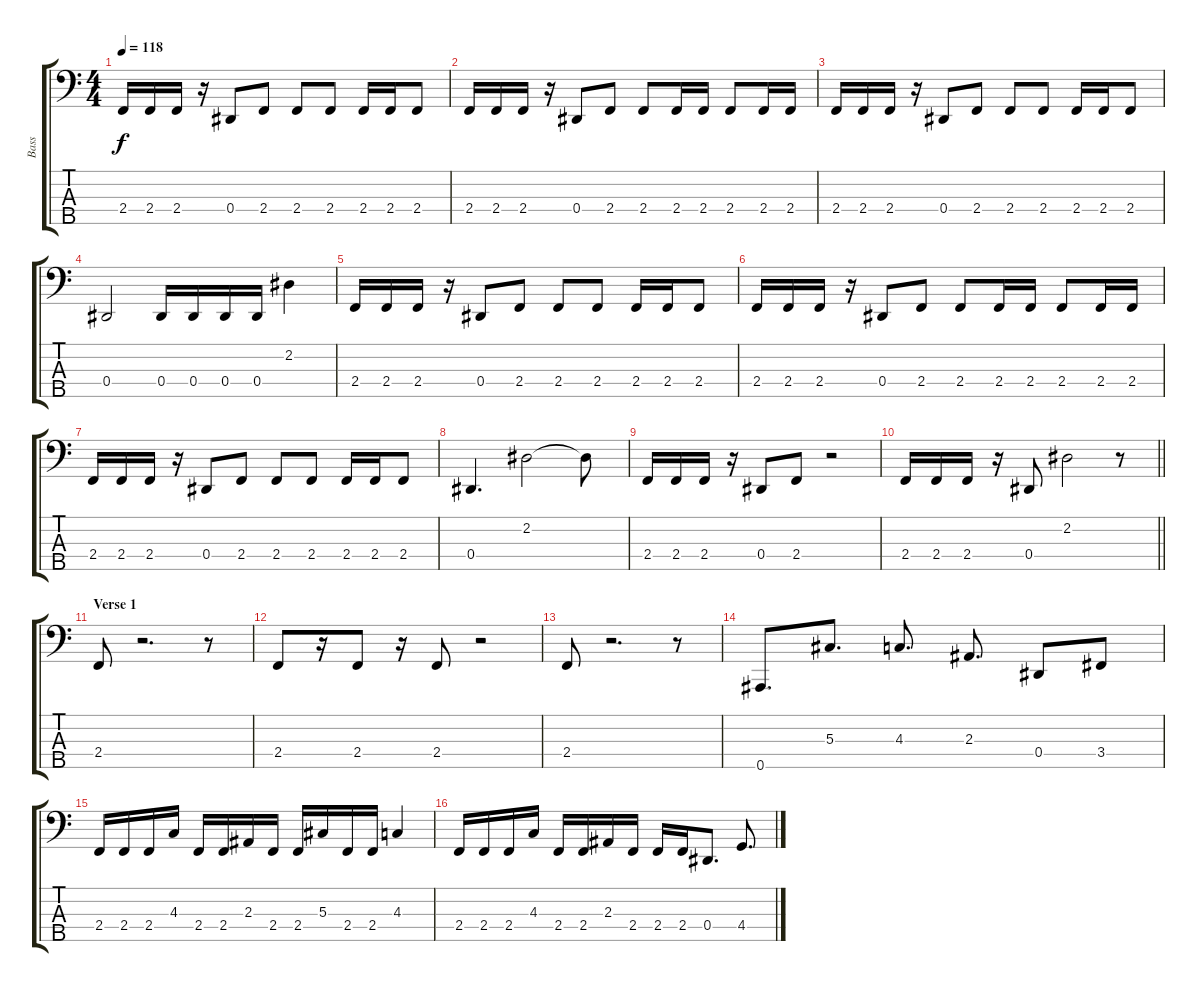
\track ("Bass" "Bass") {instrument electricbassfinger}
\staff {score tabs}
\tuning (Gb2 Db2 Ab1 Eb1 Bb0) {hide}
\ts (4 4)
\tempo 118
\clef f4
\ks c
2.4.16{dy f} 2.4.16 2.4.16 r.16 0.4.8 2.4.8 2.4.8 2.4.8 2.4.16 2.4.16 2.4.8 |
2.4.16 2.4.16 2.4.16 r.16 0.4.8 2.4.8 2.4.8 2.4.16 2.4.16 2.4.8 2.4.16 2.4.16 |
2.4.16 2.4.16 2.4.16 r.16 0.4.8 2.4.8 2.4.8 2.4.8 2.4.16 2.4.16 2.4.8 |
0.4.2 0.4.16 0.4.16 0.4.16 0.4.16 2.2.4 |
2.4.16 2.4.16 2.4.16 r.16 0.4.8 2.4.8 2.4.8 2.4.8 2.4.16 2.4.16 2.4.8 |
2.4.16 2.4.16 2.4.16 r.16 0.4.8 2.4.8 2.4.8 2.4.16 2.4.16 2.4.8 2.4.16 2.4.16 |
2.4.16 2.4.16 2.4.16 r.16 0.4.8 2.4.8 2.4.8 2.4.8 2.4.16 2.4.16 2.4.8 |
0.4.4{d} 2.2.2 2.2{t}.8 |
2.4.16 2.4.16 2.4.16 r.16 0.4.8 2.4.8 r.2 |
\barLineRight lightlight
2.4.16 2.4.16 2.4.16 r.16 0.4.8 2.2.2 r.8 |
\section ("" "Verse 1")
2.4.8 r.2{d} r.8 |
2.4.8 r.16 2.4.8 r.16 2.4.8 r.2 |
2.4.8 r.2{d} r.8 |
0.5.8{d} 5.3.8{d} 4.3.8{d} 2.3.8{d} 0.4.8 3.4.8 |
2.4.16 2.4.16 2.4.16 4.3.16 2.4.16 2.4.16 2.3.16 2.4.16 2.4.16 5.3.16 2.4.16 2.4.16 4.3.4 |
2.4.16 2.4.16 2.4.16 4.3.16 2.4.16 2.4.16 2.3.16 2.4.16 2.4.16 2.4.16 0.4.8{d} 4.4.8{d}
